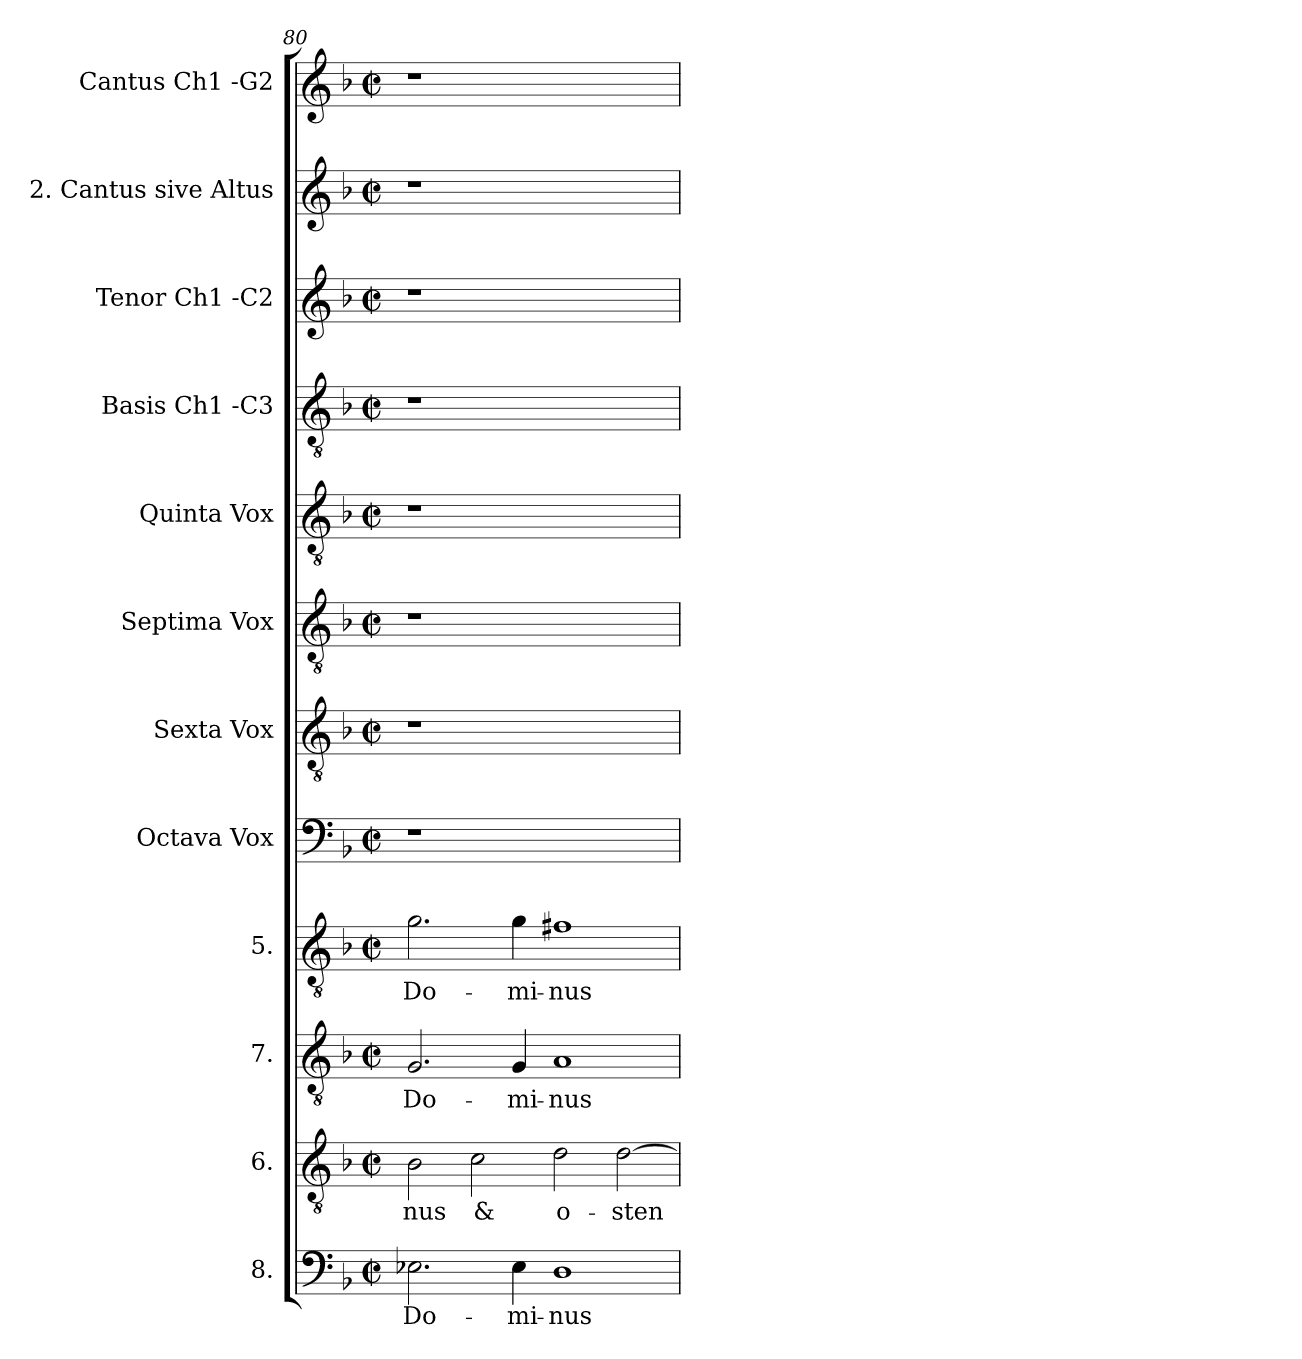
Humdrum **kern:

**kern	**text	**kern	**text	**kern	**text	**kern	**text	**kern	**kern	**kern	**kern	**kern	**kern	**kern	**kern
*part12	*part12	*part11	*part11	*part10	*part10	*part9	*part9	*part8	*part7	*part6	*part5	*part4	*part3	*part2	*part1
*staff12	*staff12	*staff11	*staff11	*staff10	*staff10	*staff9	*staff9	*staff8	*staff7	*staff6	*staff5	*staff4	*staff3	*staff2	*staff1
*I"8.	*	*I"6.	*	*I"7.	*	*I"5.	*	*I"Octava  Vox	*I"Sexta  Vox	*I"Septima  Vox	*I"Quinta  Vox	*I"Basis  Ch1 -C3	*I"Tenor  Ch1 -C2	*I"2. Cantus sive  Altus	*I"Cantus  Ch1 -G2
*	*	*	*	*	*	*	*	*	*	*	*	*I'B	*I'T	*I'A	*I'C
*clefF4	*	*clefGv2	*	*clefGv2	*	*clefGv2	*	*clefF4	*clefGv2	*clefGv2	*clefGv2	*clefGv2	*clefG2	*clefG2	*clefG2
*k[b-]	*	*k[b-]	*	*k[b-]	*	*k[b-]	*	*k[b-]	*k[b-]	*k[b-]	*k[b-]	*k[b-]	*k[b-]	*k[b-]	*k[b-]
*F:	*	*F:	*	*F:	*	*F:	*	*F:	*F:	*F:	*F:	*F:	*F:	*F:	*F:
*M2/2	*	*M2/2	*	*M2/2	*	*M2/2	*	*M2/2	*M2/2	*M2/2	*M2/2	*M2/2	*M2/2	*M2/2	*M2/2
*met(c|)	*	*met(c|)	*	*met(c|)	*	*met(c|)	*	*met(c|)	*met(c|)	*met(c|)	*met(c|)	*met(c|)	*met(c|)	*met(c|)	*met(c|)
=80	=80	=80	=80	=80	=80	=80	=80	=80	=80	=80	=80	=80	=80	=80	=80
!	!LO:LY:b:cj	!	!LO:LY:b:cj	!	!LO:LY:b:cj	!	!LO:LY:b:cj	!	!	!	!	!	!	!	!
2.E-X\	Do-	2B-\	-nus	2.G/	Do-	2.g\	Do-	1r	1r	1r	1r	1r	1r	1r	1r
!	!	!	!LO:LY:b:cj	!	!	!	!	!	!	!	!	!	!	!	!
.	.	2c\	&	.	.	.	.	.	.	.	.	.	.	.	.
!	!LO:LY:b:cj	!	!	!	!LO:LY:b:cj	!	!LO:LY:b:cj	!	!	!	!	!	!	!	!
4E-\	-mi-	.	.	4G/	-mi-	4g\	-mi-	.	.	.	.	.	.	.	.
!	!LO:LY:b:cj	!	!LO:LY:b:cj	!	!LO:LY:b:cj	!	!LO:LY:b:cj	!	!	!	!	!	!	!	!
1D	-nus	2d\	o-	1A	-nus	1f#X	-nus	1ryy	1ryy	1ryy	1ryy	1ryy	1ryy	1ryy	1ryy
!	!	!	!LO:LY:b:cj	!	!	!	!	!	!	!	!	!	!	!	!
.	.	[>2d\	-sten-	.	.	.	.	.	.	.	.	.	.	.	.
=	=	=	=	=	=	=	=	=	=	=	=	=	=	=	=
*-	*-	*-	*-	*-	*-	*-	*-	*-	*-	*-	*-	*-	*-	*-	*-
